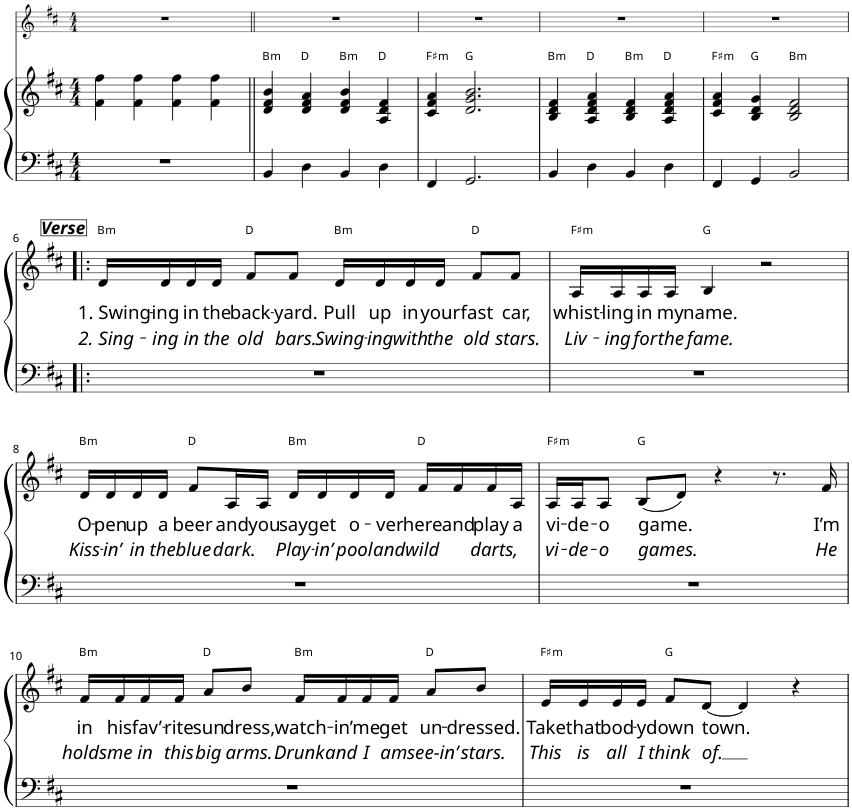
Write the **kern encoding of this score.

**kern	**kern	**text	**text	**harte	**kern
*part2	*part2	*part2	*part2	*part2	*part1
*staff3	*staff2	*staff2	*staff2	*	*staff1
*I"Piano	*	*	*	*	*I"Voice
*I'Pno	*	*	*	*	*
*	*	*	*	*	*stria5
*clefF4	*clefG2	*	*	*	*clefG2
*k[f#c#]	*k[f#c#]	*	*	*	*k[f#c#]
*M4/4	*M4/4	*	*	*	*M4/4
=1	=1	=1	=1	=1	=1
1r	4f#\ 4ff#\	.	.	.	1r
.	4f#\ 4ff#\	.	.	.	.
.	4f#\ 4ff#\	.	.	.	.
.	4f#\ 4ff#\	.	.	.	.
=2||	=2||	=2||	=2||	=2||	=2||
!	!	!	!	!LO:H:kt=m	!
4BB/	4d/ 4f#/ 4b/	.	.	B:min	1r
4D\	4d/ 4f#/ 4a/	.	.	D:maj	.
!	!	!	!	!LO:H:kt=m	!
4BB/	4d/ 4f#/ 4b/	.	.	B:min	.
4D\	4A/ 4d/ 4f#/	.	.	D:maj	.
=3	=3	=3	=3	=3	=3
!	!	!	!	!LO:H:kt=m	!
4FF#/	4c#/ 4f#/ 4a/	.	.	F#:min	1r
2.GG/	2.d/ 2.g/ 2.b/	.	.	G:maj	.
=4	=4	=4	=4	=4	=4
!	!	!	!	!LO:H:kt=m	!
4BB/	4B/ 4d/ 4f#/	.	.	B:min	1r
4D\	4A/ 4d/ 4f#/ 4a/	.	.	D:maj	.
!	!	!	!	!LO:H:kt=m	!
4BB/	4B/ 4d/ 4f#/	.	.	B:min	.
4D\	4A/ 4d/ 4f#/ 4a/	.	.	D:maj	.
=5	=5	=5	=5	=5	=5
!	!	!	!	!LO:H:kt=m	!
4FF#/	4c#/ 4f#/ 4a/	.	.	F#:min	1r
4GG/	4B/ 4d/ 4g/	.	.	G:maj	.
!	!	!	!	!LO:H:kt=m	!
2BB/	2B/ 2d/ 2f#/	.	.	B:min	.
!!LO:LB:g=z
=6!|:	=6!|:	=6!|:	=6!|:	=6!|:	=6!|:
!	!LO:TX:a:Bi:t=Verse	!	!	!	!
!	!	!LO:LY:b	!LO:LY:b	!LO:H:kt=m	!
1r	16d/LL	1. Swing-	2. Sing-	B:min	1r
!	!	!LO:LY:b	!LO:LY:b	!	!
.	16d/	-ing	-ing	.	.
!	!	!LO:LY:b	!LO:LY:b	!	!
.	16d/	in	in	.	.
!	!	!LO:LY:b	!LO:LY:b	!	!
.	16d/JJ	the	the	.	.
!	!	!LO:LY:b	!LO:LY:b	!	!
.	8f#/L	back-	old	D:maj	.
!	!	!LO:LY:b	!LO:LY:b	!	!
.	8f#/J	-yard.	bars.	.	.
!	!	!LO:LY:b	!LO:LY:b	!LO:H:kt=m	!
.	16d/LL	Pull	Swing-	B:min	.
!	!	!LO:LY:b	!LO:LY:b	!	!
.	16d/	up	-ing	.	.
!	!	!LO:LY:b	!LO:LY:b	!	!
.	16d/	in	with	.	.
!	!	!LO:LY:b	!LO:LY:b	!	!
.	16d/JJ	your	the	.	.
!	!	!LO:LY:b	!LO:LY:b	!	!
.	8f#/L	fast	old	D:maj	.
!	!	!LO:LY:b	!LO:LY:b	!	!
.	8f#/J	car,	stars.	.	.
=7	=7	=7	=7	=7	=7
!	!	!LO:LY:b	!LO:LY:b	!LO:H:kt=m	!
1r	16A/LL	whist-	Liv-	F#:min	1r
!	!	!LO:LY:b	!LO:LY:b	!	!
.	16A/	-ling	-ing	.	.
!	!	!LO:LY:b	!LO:LY:b	!	!
.	16A/	in	for	.	.
!	!	!LO:LY:b	!LO:LY:b	!	!
.	16A/JJ	my	the	.	.
!	!	!LO:LY:b	!LO:LY:b	!	!
.	4B/	name.	fame.	G:maj	.
.	2r	.	.	.	.
!!LO:LB:g=z
=8	=8	=8	=8	=8	=8
!	!	!LO:LY:b	!LO:LY:b	!LO:H:kt=m	!
1r	16d/LL	O-	Kiss-	B:min	1r
!	!	!LO:LY:b	!LO:LY:b	!	!
.	16d/	-pen	-in’	.	.
!	!	!LO:LY:b	!LO:LY:b	!	!
.	16d/	up	in	.	.
!	!	!LO:LY:b	!LO:LY:b	!	!
.	16d/JJ	a	the	.	.
!	!	!LO:LY:b	!LO:LY:b	!	!
.	8f#/L	beer	blue	D:maj	.
!	!	!LO:LY:b	!LO:LY:b	!	!
.	16A/L	and	dark.	.	.
!	!	!LO:LY:b	!	!	!
.	16A/JJ	you	.	.	.
!	!	!LO:LY:b	!LO:LY:b	!LO:H:kt=m	!
.	16d/LL	say	Play-	B:min	.
!	!	!LO:LY:b	!LO:LY:b	!	!
.	16d/	get	-in’	.	.
!	!	!LO:LY:b	!LO:LY:b	!	!
.	16d/	o-	pool	.	.
!	!	!LO:LY:b	!LO:LY:b	!	!
.	16d/JJ	-ver	and	.	.
!	!	!LO:LY:b	!LO:LY:b	!	!
.	16f#/LL	here	wild	D:maj	.
!	!	!LO:LY:b	!	!	!
.	16f#/	and	.	.	.
!	!	!LO:LY:b	!LO:LY:b	!	!
.	16f#/	play	darts,	.	.
!	!	!LO:LY:b	!	!	!
.	16A/JJ	a	.	.	.
=9	=9	=9	=9	=9	=9
!	!	!LO:LY:b	!LO:LY:b	!LO:H:kt=m	!
1r	16A/LL	vi-	vi-	F#:min	1r
!	!	!LO:LY:b	!LO:LY:b	!	!
.	16A/J	-de-	-de-	.	.
!	!	!LO:LY:b	!LO:LY:b	!	!
.	8A/J	-o	-o	.	.
!	!	!LO:LY:b	!LO:LY:b	!	!
.	(8B/L	game.	games.	G:maj	.
.	8d/J)	.	.	.	.
.	4r	.	.	.	.
.	8.r	.	.	.	.
!	!	!LO:LY:b	!LO:LY:b	!	!
.	16f#/	I’m	He	.	.
!!LO:LB:g=z
=10	=10	=10	=10	=10	=10
!	!	!LO:LY:b	!LO:LY:b	!LO:H:kt=m	!
1r	16f#/LL	in	holds	B:min	1r
!	!	!LO:LY:b	!LO:LY:b	!	!
.	16f#/	his	me	.	.
!	!	!LO:LY:b	!LO:LY:b	!	!
.	16f#/	fav’-	in	.	.
!	!	!LO:LY:b	!LO:LY:b	!	!
.	16f#/JJ	-rite	this	.	.
!	!	!LO:LY:b	!LO:LY:b	!	!
.	8a/L	sun	big	D:maj	.
!	!	!LO:LY:b	!LO:LY:b	!	!
.	8b/J	dress,	arms.	.	.
!	!	!LO:LY:b	!LO:LY:b	!LO:H:kt=m	!
.	16f#/LL	watch-	Drunk	B:min	.
!	!	!LO:LY:b	!LO:LY:b	!	!
.	16f#/	-in’	and	.	.
!	!	!LO:LY:b	!LO:LY:b	!	!
.	16f#/	me	I	.	.
!	!	!LO:LY:b	!LO:LY:b	!	!
.	16f#/JJ	get	am	.	.
!	!	!LO:LY:b	!LO:LY:b	!	!
.	8a/L	un-	see-in’	D:maj	.
!	!	!LO:LY:b	!LO:LY:b	!	!
.	8b/J	-dressed.	stars.	.	.
=11	=11	=11	=11	=11	=11
!	!	!LO:LY:b	!LO:LY:b	!LO:H:kt=m	!
1r	16e/LL	Take	This	F#:min	1r
!	!	!LO:LY:b	!LO:LY:b	!	!
.	16e/	that	is	.	.
!	!	!LO:LY:b	!LO:LY:b	!	!
.	16e/	bod-	all	.	.
!	!	!LO:LY:b	!LO:LY:b	!	!
.	16e/JJ	-y	I	.	.
!	!	!LO:LY:b	!LO:LY:b	!	!
.	8f#/L	down	think	G:maj	.
!	!	!LO:LY:b	!LO:LY:b	!	!
.	[8d/J	town.	of.	.	.
.	4d/]	.	.	.	.
.	4r	.	.	.	.
=	=	=	=	=	=
*-	*-	*-	*-	*-	*-
